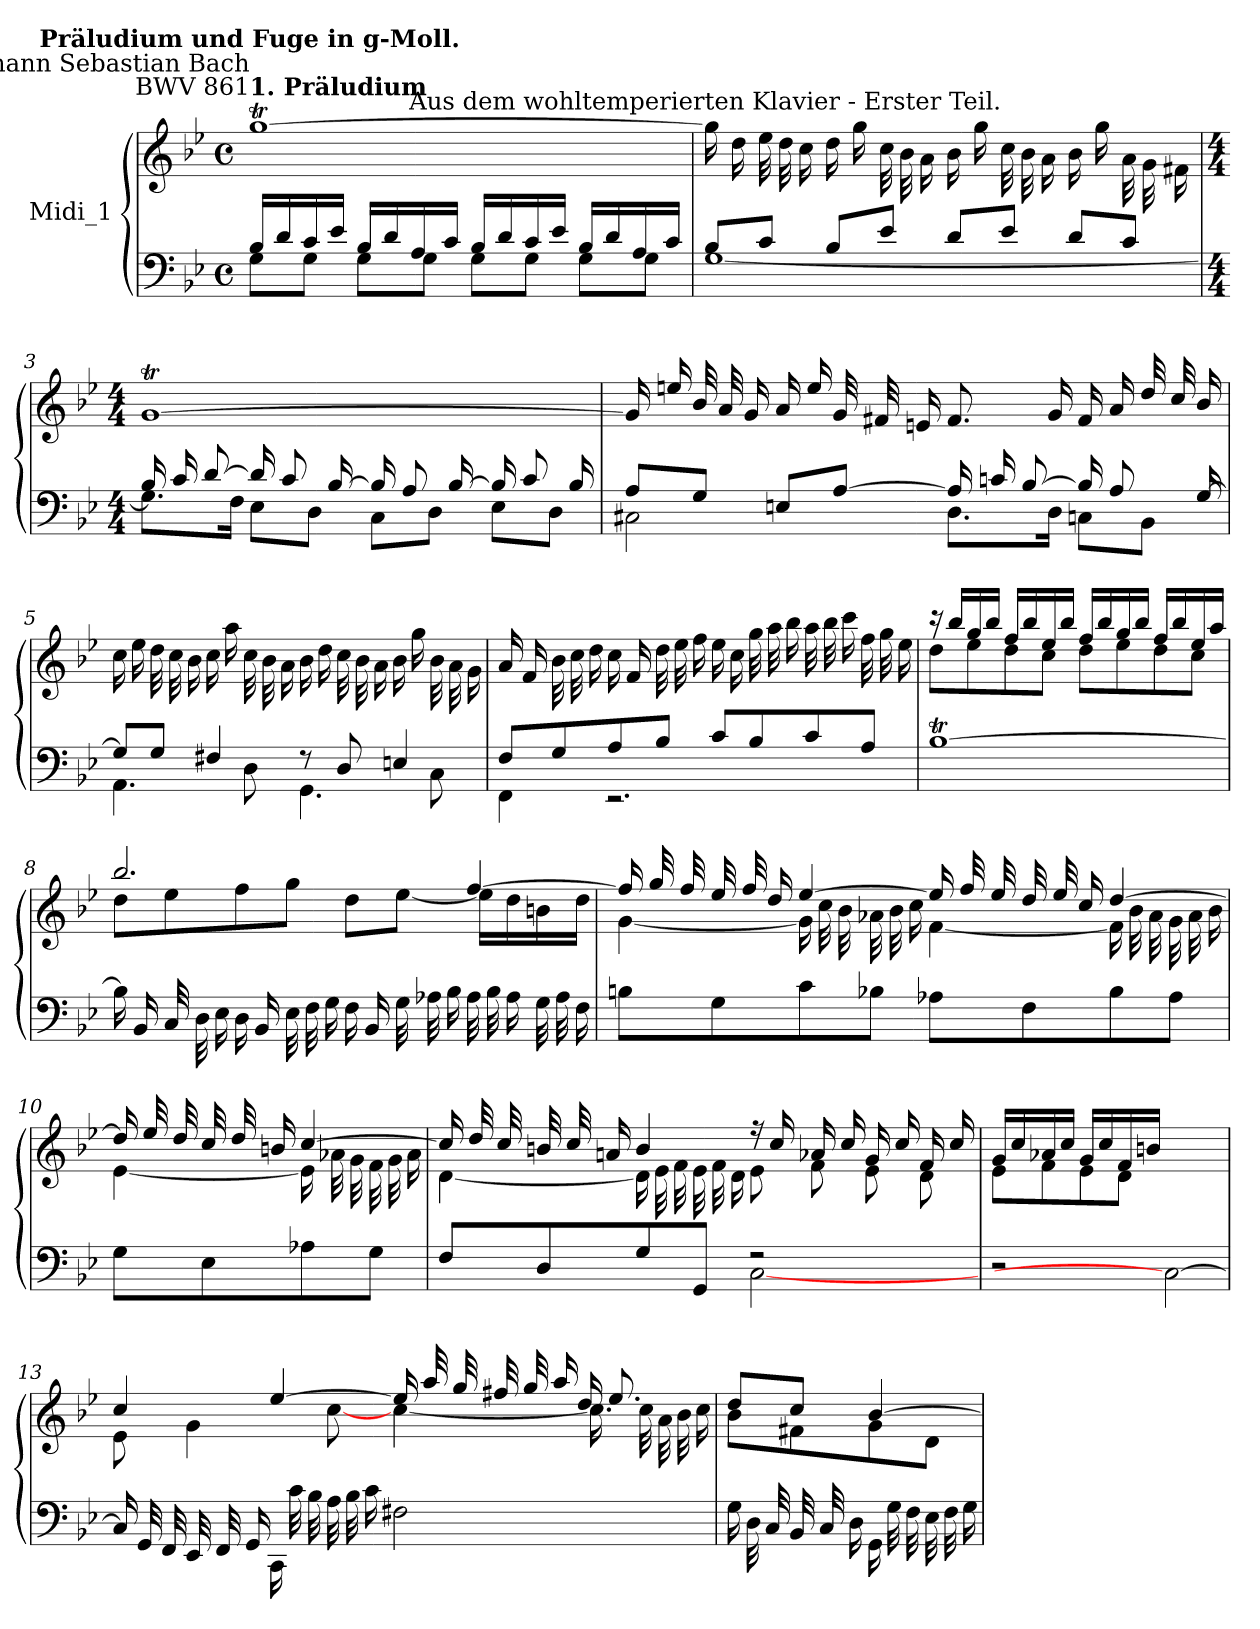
**kern	**kern
*part1	*part1
*staff2	*staff1
*I"Midi_1	*
*clefF4	*clefG2
*k[b-e-]	*k[b-e-]
*B-:	*B-:
*M4/4	*M4/4
*met(c)	*met(c)
=1	=1
*^	*^
!	!	!LO:TX:a:rj:t=Johann Sebastian Bach\nBWV 861	!
!	!	!LO:TX:a:B:cj:t=Präludium und Fuge in g-Moll.	!
!	!	!LO:TX:a:B:t=1. Präludium	!
16B-LL	8GL	[1ggT/	1ryy
16d	.	.	.
16c	8GJ	.	.
16e-JJ	.	.	.
16B-/LL	8GL	.	.
16d/	.	.	.
16A/	8GJ	.	.
16c/JJ	.	.	.
16B-LL	8GL	.	.
16d	.	.	.
16c	8GJ	.	.
16e-JJ	.	.	.
16B-/LL	8GL	.	.
16d/	.	.	.
16A/	8GJ	.	.
16c/JJ	.	.	.
=2	=2	=2	=2
!	!	!LO:TX:a:cj:t=Aus dem wohltemperierten Klavier - Erster Teil.	!
8B-/L	[1G\	16gg\LL]	1ryy
.	.	16dd\	.
8c/J	.	32ee-\L	.
.	.	32dd\	.
.	.	16cc\JJ	.
8B-L	.	16dd\LL	.
.	.	16gg\	.
8e-J	.	32cc\L	.
.	.	32b-\	.
.	.	16a\JJ	.
8dL	.	16b-\LL	.
.	.	16gg\	.
8e-J	.	32cc\L	.
.	.	32b-\	.
.	.	16a\JJ	.
8d/L	.	16b-\LL	.
.	.	16gg\	.
8c/J	.	32a\L	.
.	.	32g\	.
.	.	16f#X\JJ	.
!!LO:LB:g=z	!!
=3	=3	=3	=3
*M4/4	*	*M4/4	*
16B-LL	8.G\L]	[1gT/	1ryy
16c	.	.	.
[8dJ	.	.	.
.	16F\J	.	.
16d/LL]	8E-L	.	.
8c/	.	.	.
.	8DJ	.	.
[16B-/J	.	.	.
16B-/LL]	8CL	.	.
8A/	.	.	.
.	8DJ	.	.
[16B-/J	.	.	.
16B-LL]	8E-L	.	.
8c	.	.	.
.	8DJ	.	.
16B-J	.	.	.
=4	=4	=4	=4
8AL	2C#X\	16gLL]	1ryy
.	.	16een	.
8GJ	.	32b-L	.
.	.	32a	.
.	.	16gJJ	.
8En/L	.	16aLL	.
.	.	16ee	.
[8A/J	.	32gL	.
.	.	32f#X	.
.	.	16enJJ	.
16A/LL]	8.D\L	8.f#/L	.
16cn/	.	.	.
[8B-/J	.	.	.
.	16D\J	16g/J	.
16B-/LL]	8Cn\L	16f#/LL	.
8A/	.	16a/	.
.	8BB-\J	32dd/L	.
.	.	32cc/	.
[16G/J	.	16b-/JJ	.
*	*	*v	*v
!!LO:LB:g=z
=5	=5	=5
8G/L]	4.AA\	16cc\LL
.	.	16ee-\
8G/J	.	32dd\L
.	.	32cc\
.	.	16b-\JJ
4F#X/	.	16cc\LL
.	.	16aa\
.	8D\	32cc\L
.	.	32b-\
.	.	16a\JJ
8r	4.GG\	16b-\LL
.	.	16dd\
8D/	.	32cc\L
.	.	32b-\
.	.	16a\JJ
4En/	.	16b-\LL
.	.	16gg\
.	8C\	32b-\L
.	.	32a\
.	.	16g\JJ
=6	=6	=6
8FL	4FF\	16aLL
.	.	16f
8G	.	32b-L
.	.	32cc
.	.	16ddJJ
8A	2.r	16ccLL
.	.	16f
8B-J	.	32ddL
.	.	32ee-
.	.	16ffJJ
8cL	.	16ee-\LL
.	.	16cc\
8B-	.	32gg\L
.	.	32aa\
.	.	16bb-\JJ
8c	.	32aa\LLL
.	.	32bb-\
.	.	16ccc\
8AJ	.	32ff\L
.	.	32gg\
.	.	16ee-\JJ
*v	*v	*
!!LO:LB:g=z
=7	=7
*	*^
[1B-T	16r	8dd\L
.	16bb-/LL	.
.	16gg/	8ee-\
.	16bb-/JJ	.
.	16ff/LL	8dd\
.	16bb-/	.
.	16ee-/	8cc\J
.	16bb-/JJ	.
.	16ff/LL	8ddL
.	16bb-/	.
.	16gg/	8ee-
.	16bb-/JJ	.
.	16ff/LL	8dd
.	16bb-/	.
.	16ee-/	8ccJ
.	16aa/JJ	.
=8	=8	=8
16B-LL]	2.bb-/	8ddL
16BB-	.	.
32CL	.	8ee-
32D	.	.
16E-JJ	.	.
16DLL	.	8ff
16BB-	.	.
32E-L	.	8ggJ
32F	.	.
16GJJ	.	.
16FLL	.	8ddL
16BB-	.	.
32GL	.	[8ee-J
32A-X	.	.
16B-JJ	.	.
32A-LLL	[4ff/	16ee-\LL]
32B-	.	.
16A-	.	16dd\
32GL	.	16bn\
32A-	.	.
16FJJ	.	16dd\JJ
!!LO:LB:g=z	!!
=9	=9	=9
8BnL	16ff/LL]	[4g\
.	32gg/L	.
.	32ff/	.
8G	32ee-/	.
.	32ff/	.
.	16dd/JJ	.
8c	[4ee-/	16g\LL]
.	.	32cc\L
.	.	32b-\
8B-XJ	.	32a-X\
.	.	32b-\
.	.	16cc\JJ
8A-XL	16ee-/LL]	[4f\
.	32ff/L	.
.	32ee-/	.
8F	32dd/	.
.	32ee-/	.
.	16cc/JJ	.
8B-	[4dd/	16fLL]
.	.	32b-L
.	.	32a-
8A-J	.	32g
.	.	32a-
.	.	16b-JJ
=10	=10	=10
8GL	16dd/LL]	[4e-\
.	32ee-/L	.
.	32dd/	.
8E-	32cc/	.
.	32dd/	.
.	16bn/JJ	.
8A-X	[4cc/	16e-\LL]
.	.	32a-X\L
.	.	32g\
8GJ	.	32f\
.	.	32g\
.	.	16a-\JJ
!!LO:LB:g=z	!!
=11	=11	=11
*^	*	*
8FL	2ryy	16cc/LL]	[4d\
.	.	32dd/L	.
.	.	32cc/	.
8D	.	32bn/	.
.	.	32cc/	.
.	.	16an/JJ	.
8G	.	4b/	16dLL]
.	.	.	32e-L
.	.	.	32f
8GGJ	.	.	32e-
.	.	.	32f
.	.	.	16dJJ
2r	[2C\	16r	8e-\L
.	.	16cc/LL	.
.	.	16a-X/	8f\
.	.	16cc/JJ	.
.	.	16g/LL	8e-\
.	.	16cc/	.
.	.	16f/	8d\J
.	.	16cc/JJ	.
*v	*v	*	*
=12A	=12A	=12A
2r	16g/LL	8e-\L
.	16cc/	.
.	16a-X/	8f\
.	16cc/JJ	.
.	16g/LL	8e-\
.	16cc/	.
.	16f/	8d\J
.	16bn/JJ	.
2C\_	2ryy	2ryy
!!LO:LB:g=z	!!
=13	=13	=13
16C/LL]	4cc/	8e-\
32GG/L	.	.
32FF/	.	.
32EE-/	.	4g\
32FF/	.	.
16GG/JJ	.	.
16CC\LL	[4ee-/	.
32cL	.	.
32B-	.	.
32A	.	[8cc\
32B-	.	.
16cJJ	.	.
2F#X	16ee-/LL]	[4cc\
.	32aa/L	.
.	32gg/	.
.	32ff#X/	.
.	32gg/	.
.	16aa/JJ	.
.	16ddLL	16.cc\LL]
.	8.ee-J	.
.	.	32cc\L
.	.	32a\
.	.	32b-\
.	.	16cc\JJ
=14	=14	=14
16GLL	8dd/L	8b-\L
32DL	.	.
32C	.	.
32BB-	8cc/J	8f#X\
32C	.	.
16DJJ	.	.
16GG\LL	[4b-/	8g\
32GL	.	.
32F	.	.
32E-	.	8d\J
32F	.	.
16GJJ	.	.
*	*v	*v
=	=
*-	*-
